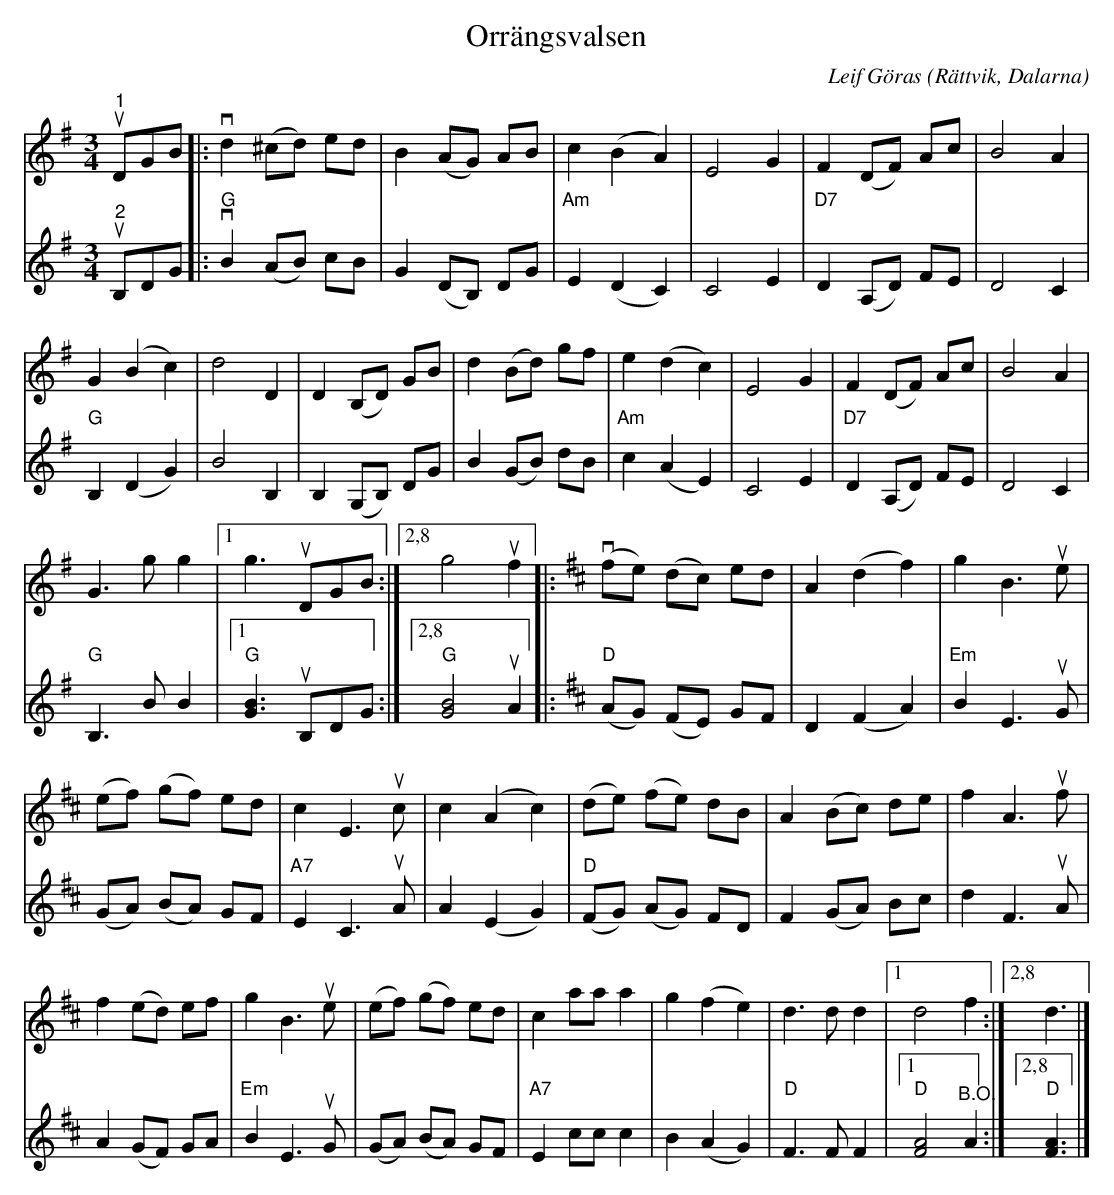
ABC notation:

X:1
T:Orrängsvalsen
C:Leif Göras
O:Rättvik, Dalarna
L:1/8
M:3/4
K:G
V:1
"^1"u DGB |:v d2 (^cd) ed | B2 (AG) AB | c2 (B2 A2) | E4 G2 | F2 (DF) Ac | B4 A2 |
G2 (B2 c2) | d4 D2 | D2 (B,D) GB | d2 (Bd) gf | e2 (d2 c2) | E4 G2 | F2 (DF) Ac | B4 A2 |
G3 g g2 |1 g3u DGB :|2,8 g4u f2 |:[K:D]v (fe) (dc) ed | A2 (d2 f2) | g2 B3u e |
(ef) (gf) ed | c2 E3u c | c2 (A2 c2) | (de) (fe) dB | A2 (Bc) de | f2 A3u f |
f2 (ed) ef | g2 B3u e | (ef) (gf) ed | c2 aa a2 | g2 (f2 e2) | d3 d d2 |1 d4 f2 :|2,8 d3 |]
V:2
"^2"u B,DG |:"G"v B2 (AB) cB | G2 (DB,) DG |"Am" E2 (D2 C2) | C4 E2 |"D7" D2 (A,D) FE |
D4 C2 |"G" B,2 (D2 G2) | B4 B,2 | B,2 (G,B,) DG | B2 (GB) dB |"Am" c2 (A2 E2) | C4 E2 |
"D7" D2 (A,D) FE | D4 C2 |"G" B,3 B B2 |1"G" [GB]3u B,DG :|2,8"G" [GB]4u A2 |:
[K:D]"D" (AG) (FE) GF | D2 (F2 A2) |"Em" B2 E3u G | (GA) (BA) GF |"A7" E2 C3u A |
A2 (E2 G2) | "D" (FG) (AG) FD | F2 (GA) Bc | d2 F3u A | A2 (GF) GA |"Em" B2 E3u G |
(GA) (BA) GF |"A7" E2 cc c2 | B2 (A2 G2) |"D" F3 F F2 |1"D" [FA]4"^B.O." A2 :|2,8"D" [FA]3 |]
